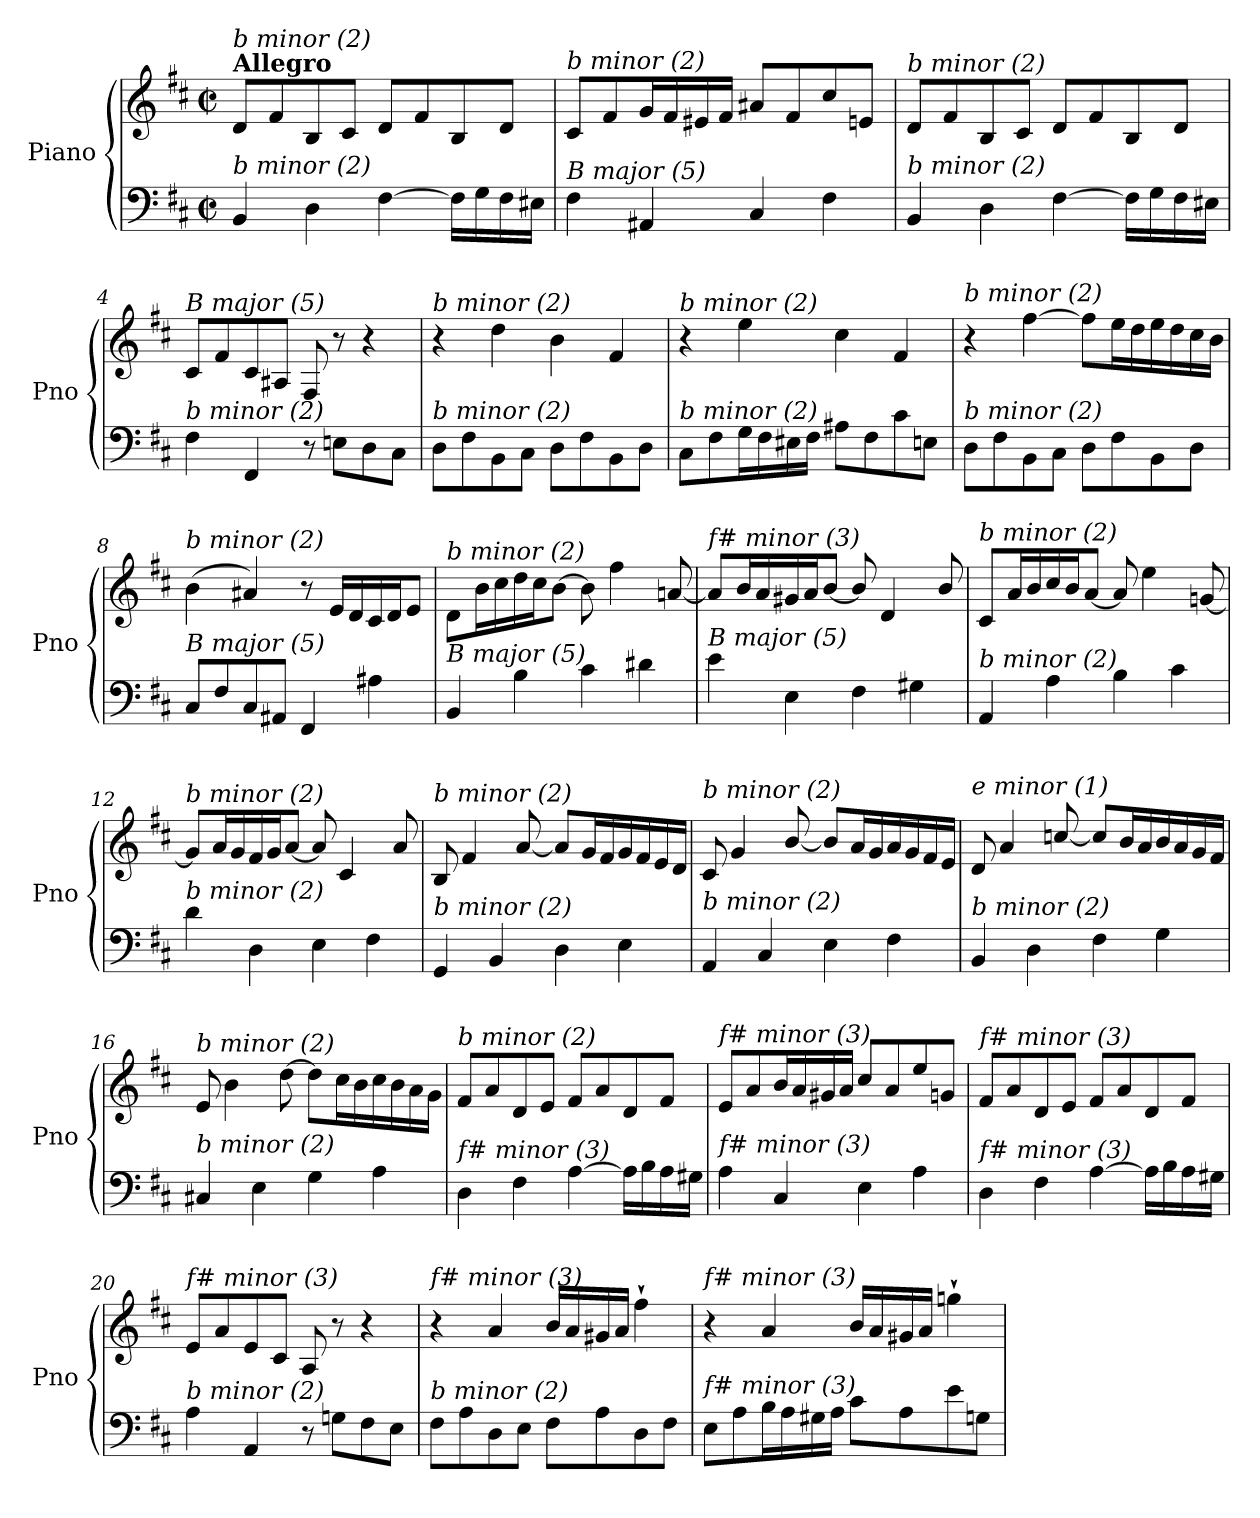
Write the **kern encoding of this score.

**kern	**kern
*part1	*part1
*staff2	*staff1
*I"Piano	*
*I'Pno	*
*clefF4	*clefG2
*k[f#c#]	*k[f#c#]
*M2/2	*M2/2
*met(c|)	*met(c|)
=1	=1
!	!LO:TX:a:B:t=Allegro
!	!LO:TX:i:t=b minor (2)
!LO:TX:i:t=b minor (2)	!
4BB/	8d/L
.	8f#/
4D\	8B/
.	8c#/J
[4F#\	8d/L
.	8f#/
16F#\LL]	8B/
16G\	.
16F#\	8d/J
16E#X\JJ	.
=2	=2
!	!LO:TX:i:t=b minor (2)
!LO:TX:i:t=B major (5)	!
4F#\	8c#/L
.	8f#/
4AA#X/	16g/L
.	16f#/
.	16e#X/
.	16f#/JJ
4C#/	8a#X/L
.	8f#/
4F#\	8cc#/
.	8en/J
=3	=3
!	!LO:TX:i:t=b minor (2)
!LO:TX:i:t=b minor (2)	!
4BB/	8d/L
.	8f#/
4D\	8B/
.	8c#/J
[4F#\	8d/L
.	8f#/
16F#\LL]	8B/
16G\	.
16F#\	8d/J
16E#X\JJ	.
=4	=4
!	!LO:TX:i:t=B major (5)
!LO:TX:i:t=b minor (2)	!
4F#\	8c#/L
.	8f#/
4FF#/	8c#/
.	8A#X/J
8r	8F#/
8En\L	8r
8D\	4r
8C#\J	.
!!LO:LB:g=z
=5	=5
!	!LO:TX:i:t=b minor (2)
!LO:TX:i:t=b minor (2)	!
8D\L	4r
8F#\	.
8BB\	4dd\
8C#\J	.
8D\L	4b\
8F#\	.
8BB\	4f#/
8D\J	.
=6	=6
!	!LO:TX:i:t=b minor (2)
!LO:TX:i:t=b minor (2)	!
8C#\L	4r
8F#\	.
16G\L	4ee\
16F#\	.
16E#X\	.
16F#\JJ	.
8A#X\L	4cc#\
8F#\	.
8c#\	4f#/
8En\J	.
=7	=7
!	!LO:TX:i:t=b minor (2)
!LO:TX:i:t=b minor (2)	!
8D\L	4r
8F#\	.
8BB\	[4ff#\
8C#\J	.
8D\L	8ff#\L]
8F#\	16ee\L
.	16dd\
8BB\	16ee\
.	16dd\
8D\J	16cc#\
.	16b\JJ
=8	=8
!	!LO:TX:i:t=b minor (2)
!LO:TX:i:t=B major (5)	!
8C#/L	(4b\
8F#/	.
8C#/	4a#X/)
8AA#X/J	.
4FF#/	8r
.	16e/LL
.	16d/
4A#X\	16c#/
.	16d/J
.	8e/J
=9	=9
!	!LO:TX:i:t=b minor (2)
!LO:TX:i:t=B major (5)	!
4BB/	8d\L
.	16b\L
.	16cc#\
4B\	16dd\
.	16cc#\J
.	[8b\J
4c#\	8b\]
.	4ff#\
4d#X\	.
.	[8an/
!!LO:LB:g=z
=10	=10
!	!LO:TX:i:t=f# minor (3)
!LO:TX:i:t=B major (5)	!
4e\	8a/L]
.	16b/L
.	16a/
4E\	16g#X/
.	16a/J
.	[8b/J
4F#\	8b/]
.	4d/
4G#X\	.
.	8b/
=11	=11
!	!LO:TX:i:t=b minor (2)
!LO:TX:i:t=b minor (2)	!
4AA/	8c#/L
.	16a/L
.	16b/
4A\	16cc#/
.	16b/J
.	[8a/J
4B\	8a/]
.	4ee\
4c#\	.
.	[8gn/
=12	=12
!	!LO:TX:i:t=b minor (2)
!LO:TX:i:t=b minor (2)	!
4d\	8g/L]
.	16a/L
.	16g/
4D\	16f#/
.	16g/J
.	[8a/J
4E\	8a/]
.	4c#/
4F#\	.
.	8a/
=13	=13
!	!LO:TX:i:t=b minor (2)
!LO:TX:i:t=b minor (2)	!
4GG/	8B/
.	4f#/
4BB/	.
.	[8a/
4D\	8a/L]
.	16g/L
.	16f#/
4E\	16g/
.	16f#/
.	16e/
.	16d/JJ
=14	=14
!	!LO:TX:i:t=b minor (2)
!LO:TX:i:t=b minor (2)	!
4AA/	8c#/
.	4g/
4C#/	.
.	[8b/
4E\	8b/L]
.	16a/L
.	16g/
4F#\	16a/
.	16g/
.	16f#/
.	16e/JJ
!!LO:LB:g=z
=15	=15
!	!LO:TX:i:t=e minor (1)
!LO:TX:i:t=b minor (2)	!
4BB/	8d/
.	4a/
4D\	.
.	[8ccn/
4F#\	8cc/L]
.	16b/L
.	16a/
4G\	16b/
.	16a/
.	16g/
.	16f#/JJ
=16	=16
!	!LO:TX:i:t=b minor (2)
!LO:TX:i:t=b minor (2)	!
4C#X/	8e/
.	4b\
4E\	.
.	[8dd\
4G\	8dd\L]
.	16cc#\L
.	16b\
4A\	16cc#\
.	16b\
.	16a\
.	16g\JJ
=17	=17
!	!LO:TX:i:t=b minor (2)
!LO:TX:i:t=f# minor (3)	!
4D\	8f#/L
.	8a/
4F#\	8d/
.	8e/J
[4A\	8f#/L
.	8a/
16A\LL]	8d/
16B\	.
16A\	8f#/J
16G#X\JJ	.
=18	=18
!	!LO:TX:i:t=f# minor (3)
!LO:TX:i:t=f# minor (3)	!
4A\	8e/L
.	8a/
4C#/	16b/L
.	16a/
.	16g#X/
.	16a/JJ
4E\	8cc#/L
.	8a/
4A\	8ee/
.	8gn/J
=19	=19
!	!LO:TX:i:t=f# minor (3)
!LO:TX:i:t=f# minor (3)	!
4D\	8f#/L
.	8a/
4F#\	8d/
.	8e/J
[4A\	8f#/L
.	8a/
16A\LL]	8d/
16B\	.
16A\	8f#/J
16G#X\JJ	.
!!LO:LB:g=z
=20	=20
!	!LO:TX:i:t=f# minor (3)
!LO:TX:i:t=b minor (2)	!
4A\	8e/L
.	8a/
4AA/	8e/
.	8c#/J
8r	8A/
8Gn\L	8r
8F#\	4r
8E\J	.
=21	=21
!	!LO:TX:i:t=f# minor (3)
!LO:TX:i:t=b minor (2)	!
8F#\L	4r
8A\	.
8D\	4a/
8E\J	.
8F#\L	16b/LL
.	16a/
8A\	16g#X/
.	16a/JJ
8D\	4ff#`\
8F#\J	.
=22	=22
!	!LO:TX:i:t=f# minor (3)
!LO:TX:i:t=f# minor (3)	!
8E\L	4r
8A\	.
16B\L	4a/
16A\	.
16G#X\	.
16A\JJ	.
8c#\L	16b/LL
.	16a/
8A\	16g#X/
.	16a/JJ
8e\	4ggn`\
8Gn\J	.
=	=
*-	*-
